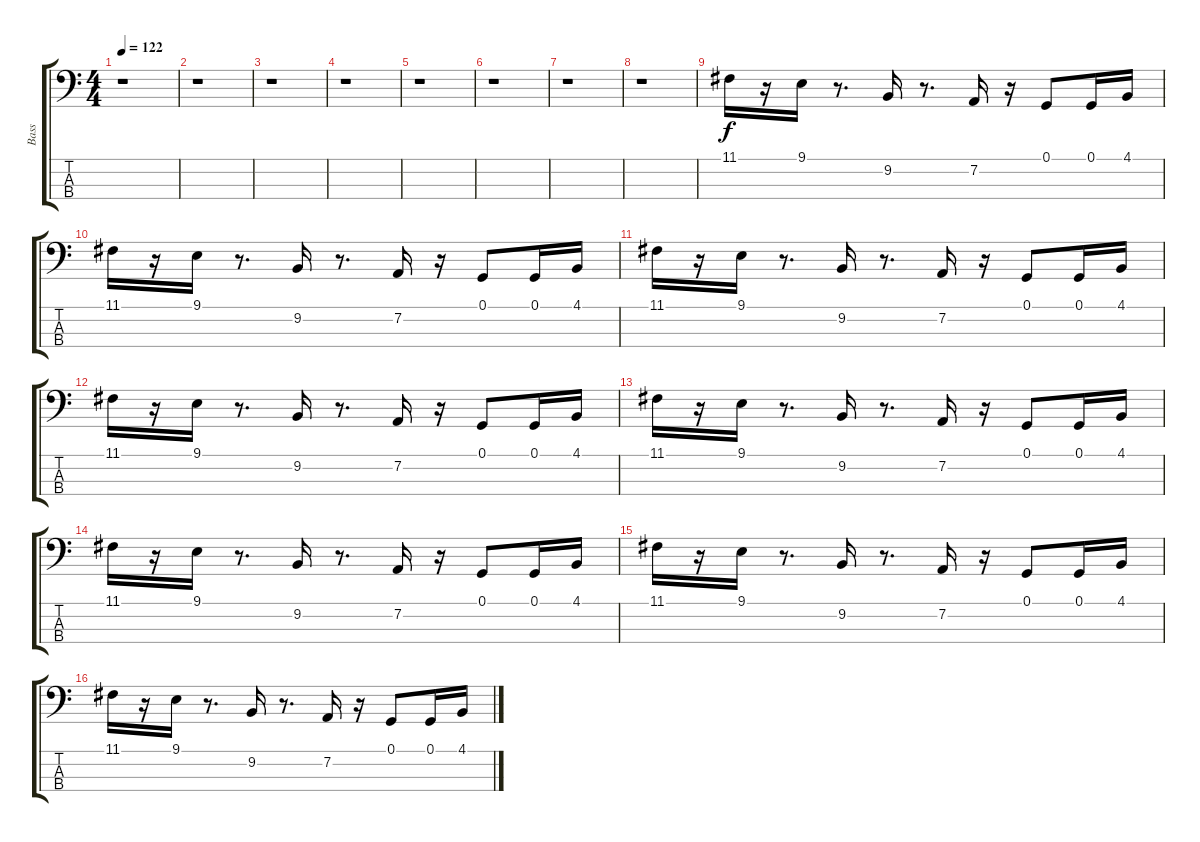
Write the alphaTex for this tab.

\track ("Bass" "Bass") {instrument lead8bassandlead}
\staff {score tabs}
\tuning (G2 D2 A1 E1) {hide}
\ts (4 4)
\tempo 122
\clef f4
\ks c
r.1{dy f} |
r.1 |
r.1 |
r.1 |
r.1 |
r.1 |
r.1 |
r.1 |
11.1.16 r.16 9.1.16 r.8{d} 9.2.16 r.8{d} 7.2.16 r.16 0.1.8 0.1.16 4.1.16 |
11.1.16 r.16 9.1.16 r.8{d} 9.2.16 r.8{d} 7.2.16 r.16 0.1.8 0.1.16 4.1.16 |
11.1.16 r.16 9.1.16 r.8{d} 9.2.16 r.8{d} 7.2.16 r.16 0.1.8 0.1.16 4.1.16 |
11.1.16 r.16 9.1.16 r.8{d} 9.2.16 r.8{d} 7.2.16 r.16 0.1.8 0.1.16 4.1.16 |
11.1.16 r.16 9.1.16 r.8{d} 9.2.16 r.8{d} 7.2.16 r.16 0.1.8 0.1.16 4.1.16 |
11.1.16 r.16 9.1.16 r.8{d} 9.2.16 r.8{d} 7.2.16 r.16 0.1.8 0.1.16 4.1.16 |
11.1.16 r.16 9.1.16 r.8{d} 9.2.16 r.8{d} 7.2.16 r.16 0.1.8 0.1.16 4.1.16 |
11.1.16 r.16 9.1.16 r.8{d} 9.2.16 r.8{d} 7.2.16 r.16 0.1.8 0.1.16 4.1.16
